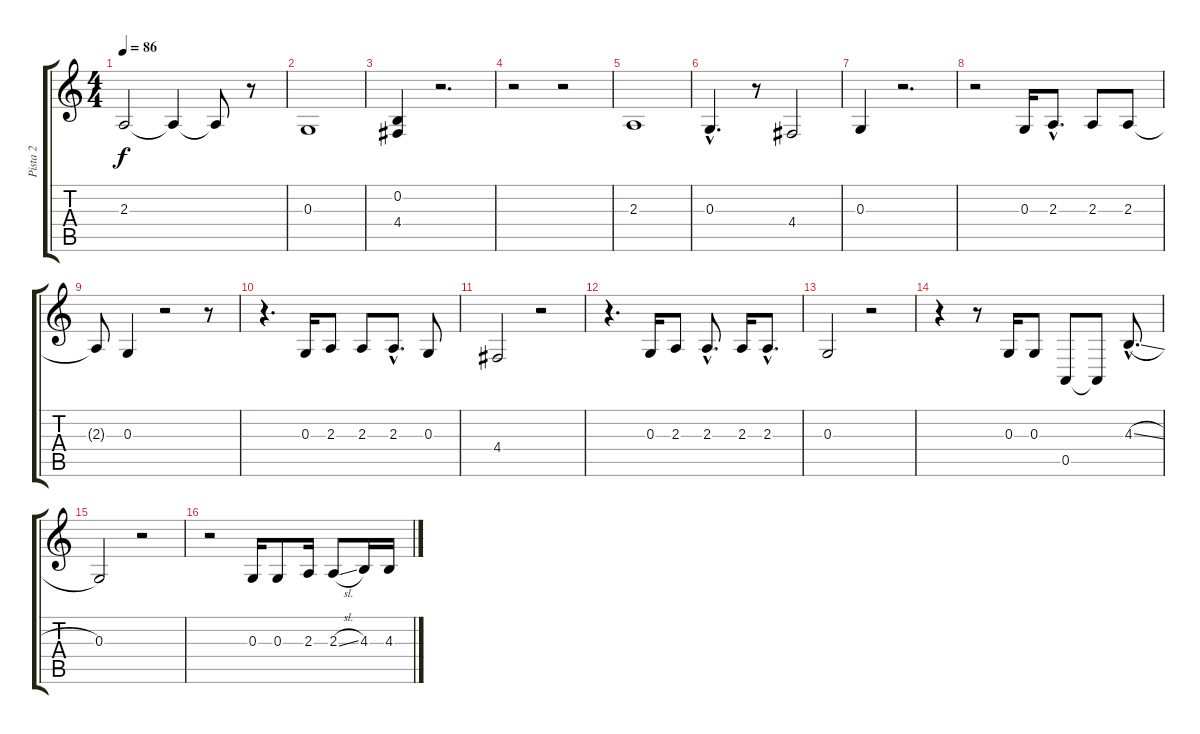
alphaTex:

\track ("Pista 2" "Pista 2") {instrument englishhorn}
\staff {score tabs}
\tuning (E4 B3 G3 D3 A2 E2) {hide}
\ts (4 4)
\tempo 86
\clef g2
\ks c
2.3{t}.2{dy f} 2.3{t}.4 2.3{t}.8 r.8 |
0.3.1 |
(0.2 4.4).4 r.2{d} |
r.2 r.2 |
2.3.1 |
0.3{hac}.4{d} r.8 4.4.2 |
0.3.4 r.2{d} |
r.2 0.3.16 2.3{hac}.8{d} 2.3.8 2.3.8 |
2.3{t}.8 0.3.4 r.2 r.8 |
r.4{d} 0.3.16 2.3.8 2.3.8 2.3{hac}.8{d} 0.3.8 |
4.4.2 r.2 |
r.4{d} 0.3.16 2.3.8 2.3{hac}.8{d} 2.3.16 2.3{hac}.8{d} |
0.3.2 r.2 |
r.4 r.8 0.3.16 0.3.8 0.5.8 0.5{t}.8 4.3{sl hac}.8{d} |
0.3.2 r.2 |
r.2 0.3.16 0.3.8 2.3.16 2.3{sl}.8 4.3.16 4.3.16
